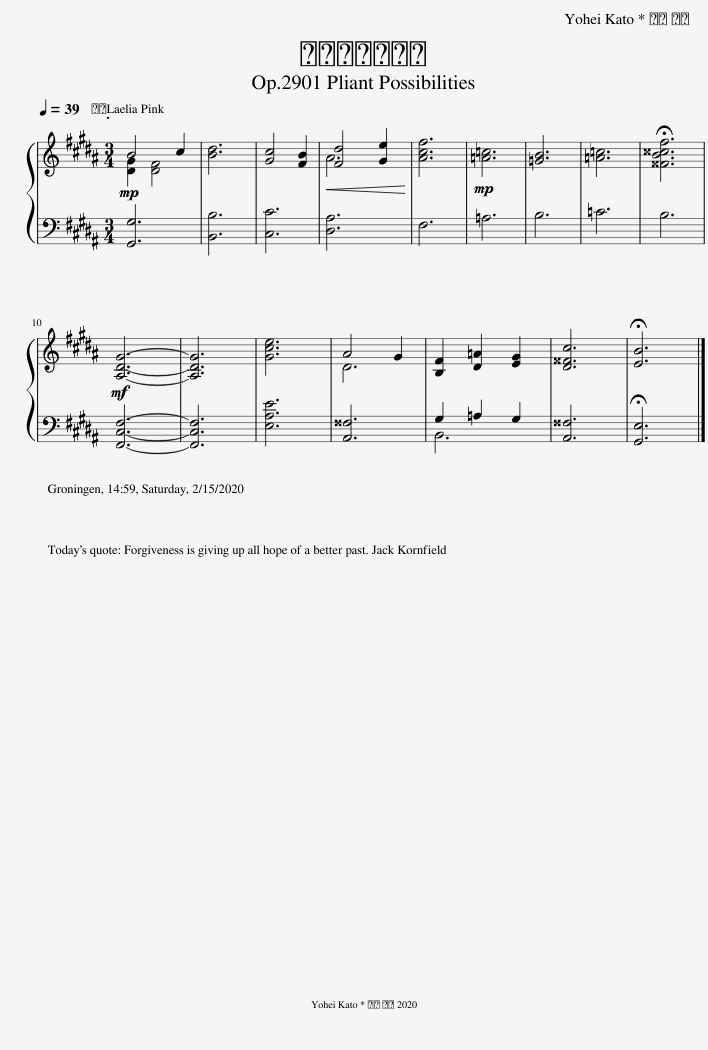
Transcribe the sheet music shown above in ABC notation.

X:1
%%score { ( 1 2 ) | ( 3 4 ) }
L:1/8
Q:1/4=39
M:3/4
I:linebreak $
K:B
V:1 treble
V:2 treble
V:3 bass
V:4 bass
V:1
!mp! [DG]2 [DF]4 | [Bd]6 | [Gc]4 [FB]2 |!<(! A6!<)! | [Acf]6 | %5
!mp! [=A=c]6 | [=GB]6 | [=A=c]6 | !fermata![^^FB^^cf]6 |$!mf! [A,DG]6- | %10
 [A,DG]6 | [Gce]6 | D6 | [B,F]2 [D=A]2 [EG]2 | [D^^Fc]6 | %15
 !fermata![EB]6 |] %16
V:2
 B4 c2 | x6 | x6 | [Fd]4 [Ge]2 | x6 | %5
 x6 | x6 | x6 | x6 |$ x6 | %10
 x6 | x6 | A4 G2 | x6 | x6 | %15
 x6 |] %16
V:3
 [G,,G,]6 | [B,,B,]6 | [C,C]6 | [D,A,]6 | F,6 | %5
 =A,6 | B,6 | =C6 | B,6 |$ [F,,C,F,]6- | %10
 [F,,C,F,]6 | [E,A,E]6 | [A,,^^F,]6 | B,,6 | [A,,^^F,]6 | %15
 !fermata![G,,E,]6 |] %16
V:4
 x6 | x6 | x6 | x6 | x6 | %5
 x6 | x6 | x6 | x6 |$ x6 | %10
 x6 | x6 | x6 | G,2 =A,2 G,2 | x6 | %15
 x6 |] %16
